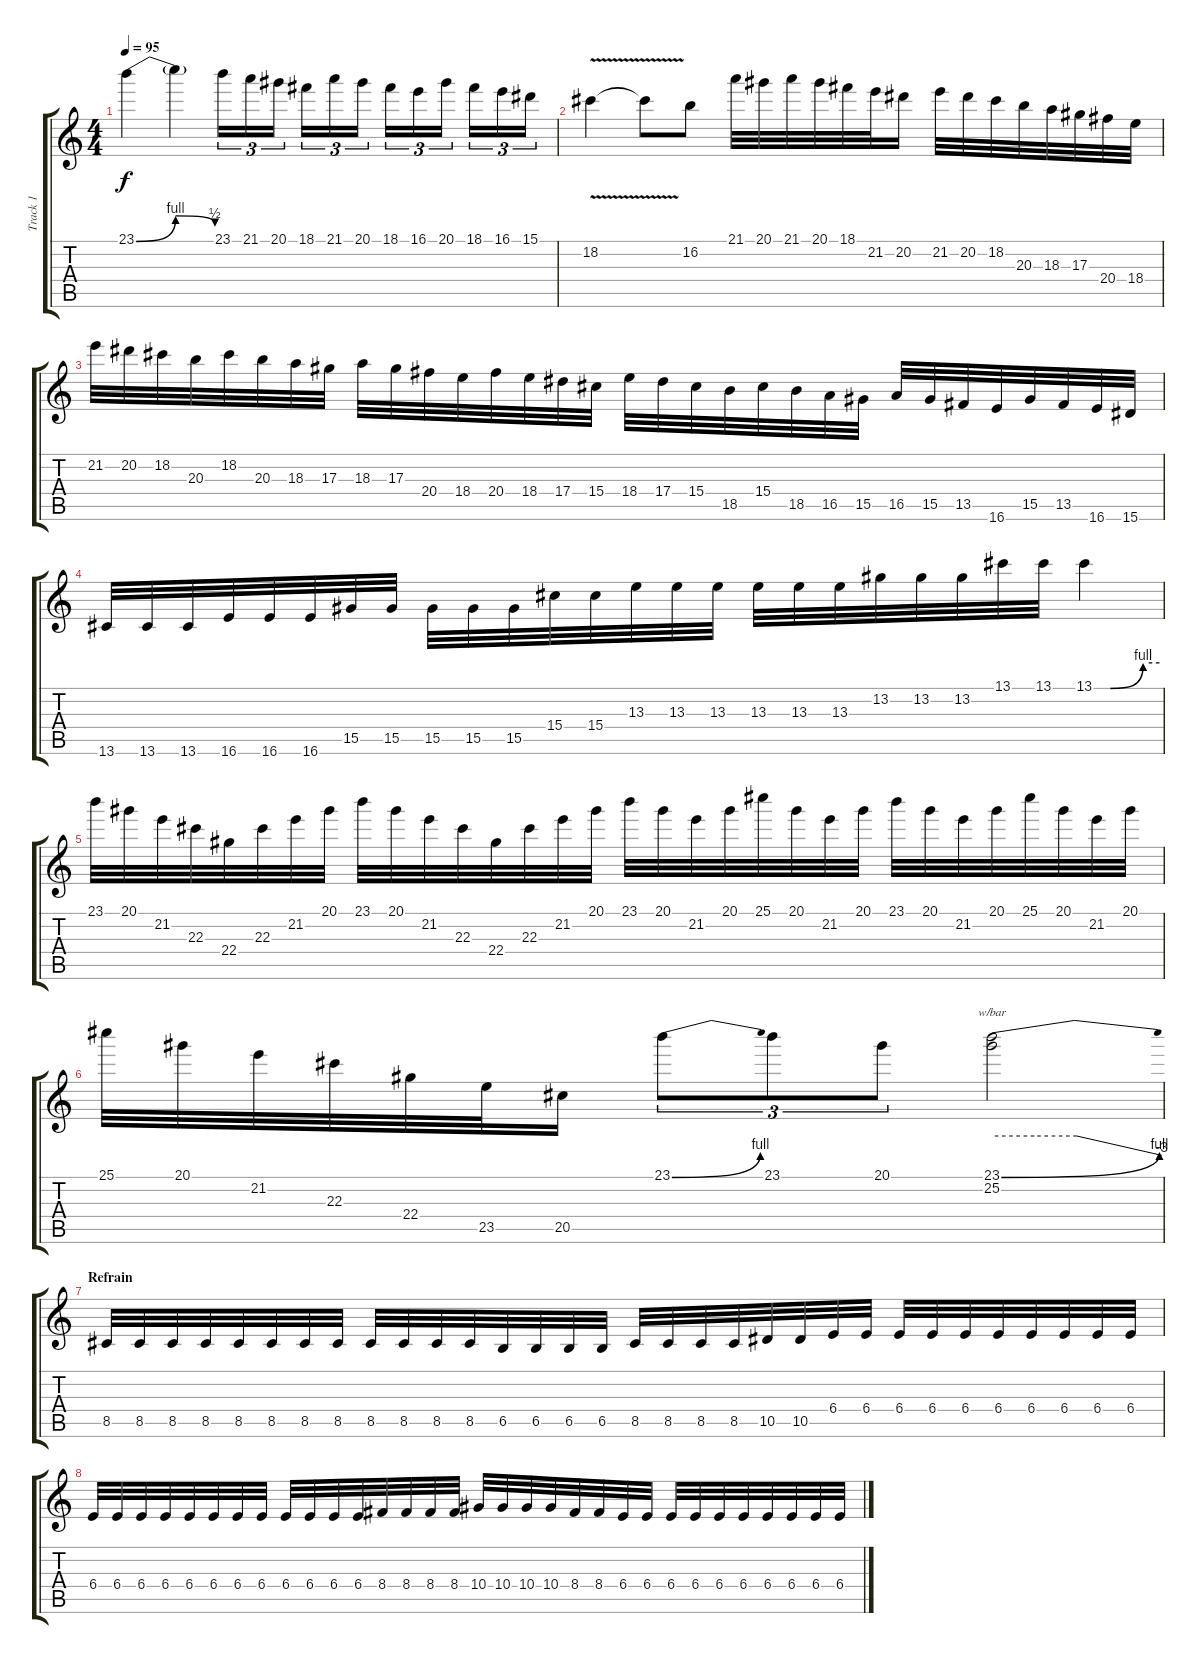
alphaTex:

\track ("Track 1" "Track 1") {instrument distortionguitar}
\staff {score tabs}
\tuning (C4 G3 Eb3 Bb2 F2 C2) {hide}
\ts (4 4)
\tempo 95
\clef g2
\ks c
23.1{be (bendrelease 0 0 45 4 45 4 60 2)}.4{dy f} 23.1{t}.4 23.1.16{tu (3 2)} 21.1.16{tu (3 2)} 20.1.16{tu (3 2)} 18.1.16{tu (3 2)} 21.1.16{tu (3 2)} 20.1.16{tu (3 2)} 18.1.16{tu (3 2)} 16.1.16{tu (3 2)} 20.1.16{tu (3 2)} 18.1.16{tu (3 2)} 16.1.16{tu (3 2)} 15.1.16{tu (3 2)} |
18.2{v}.4 18.2{t}.8 16.2.8 21.1.32 20.1.32 21.1.32 20.1.32 18.1.32 21.2.32 20.2.16 21.2.32 20.2.32 18.2.32 20.3.32 18.3.32 17.3.32 20.4.32 18.4.32 |
21.2.32 20.2.32 18.2.32 20.3.32 18.2.32 20.3.32 18.3.32 17.3.32 18.3.32 17.3.32 20.4.32 18.4.32 20.4.32 18.4.32 17.4.32 15.4.32 18.4.32 17.4.32 15.4.32 18.5.32 15.4.32 18.5.32 16.5.32 15.5.32 16.5.32 15.5.32 13.5.32 16.6.32 15.5.32 13.5.32 16.6.32 15.6.32 |
13.6.32 13.6.32 13.6.32 16.6.32 16.6.32 16.6.32 15.5.32 15.5.32 15.5.32 15.5.32 15.5.32 15.4.32 15.4.32 13.3.32 13.3.32 13.3.32 13.3.32 13.3.32 13.3.32 13.2.32 13.2.32 13.2.32 13.1.32 13.1.32 13.1{be (custom 0 0 15 0 45 4 60 4)}.4 |
23.1.32 20.1.32 21.2.32 22.3.32 22.4.32 22.3.32 21.2.32 20.1.32 23.1.32 20.1.32 21.2.32 22.3.32 22.4.32 22.3.32 21.2.32 20.1.32 23.1.32 20.1.32 21.2.32 20.1.32 25.1.32 20.1.32 21.2.32 20.1.32 23.1.32 20.1.32 21.2.32 20.1.32 25.1.32 20.1.32 21.2.32 20.1.32 |
25.1.32 20.1.32 21.2.32 22.3.32 22.4.32 23.5.32 20.5.16 23.1{be (bend 0 0 60 4)}.8{tu (3 2)} 23.1.8{tu (3 2)} 20.1.8{tu (3 2)} (23.1{be (bend 0 0 60 4)} 25.2).2{tbe (custom default 0 0 15 0 30 0 60 -12)} |
\section ("" "Refrain")
8.5.32{balance 16} 8.5.32 8.5.32 8.5.32 8.5.32 8.5.32 8.5.32 8.5.32 8.5.32 8.5.32 8.5.32 8.5.32 6.5.32 6.5.32 6.5.32 6.5.32 8.5.32 8.5.32 8.5.32 8.5.32 10.5.32 10.5.32 6.4.32 6.4.32 6.4.32 6.4.32 6.4.32 6.4.32 6.4.32 6.4.32 6.4.32 6.4.32 |
6.4.32 6.4.32 6.4.32 6.4.32 6.4.32 6.4.32 6.4.32 6.4.32 6.4.32 6.4.32 6.4.32 6.4.32 8.4.32 8.4.32 8.4.32 8.4.32 10.4.32 10.4.32 10.4.32 10.4.32 8.4.32 8.4.32 6.4.32 6.4.32 6.4.32 6.4.32 6.4.32 6.4.32 6.4.32 6.4.32 6.4.32 6.4.32
